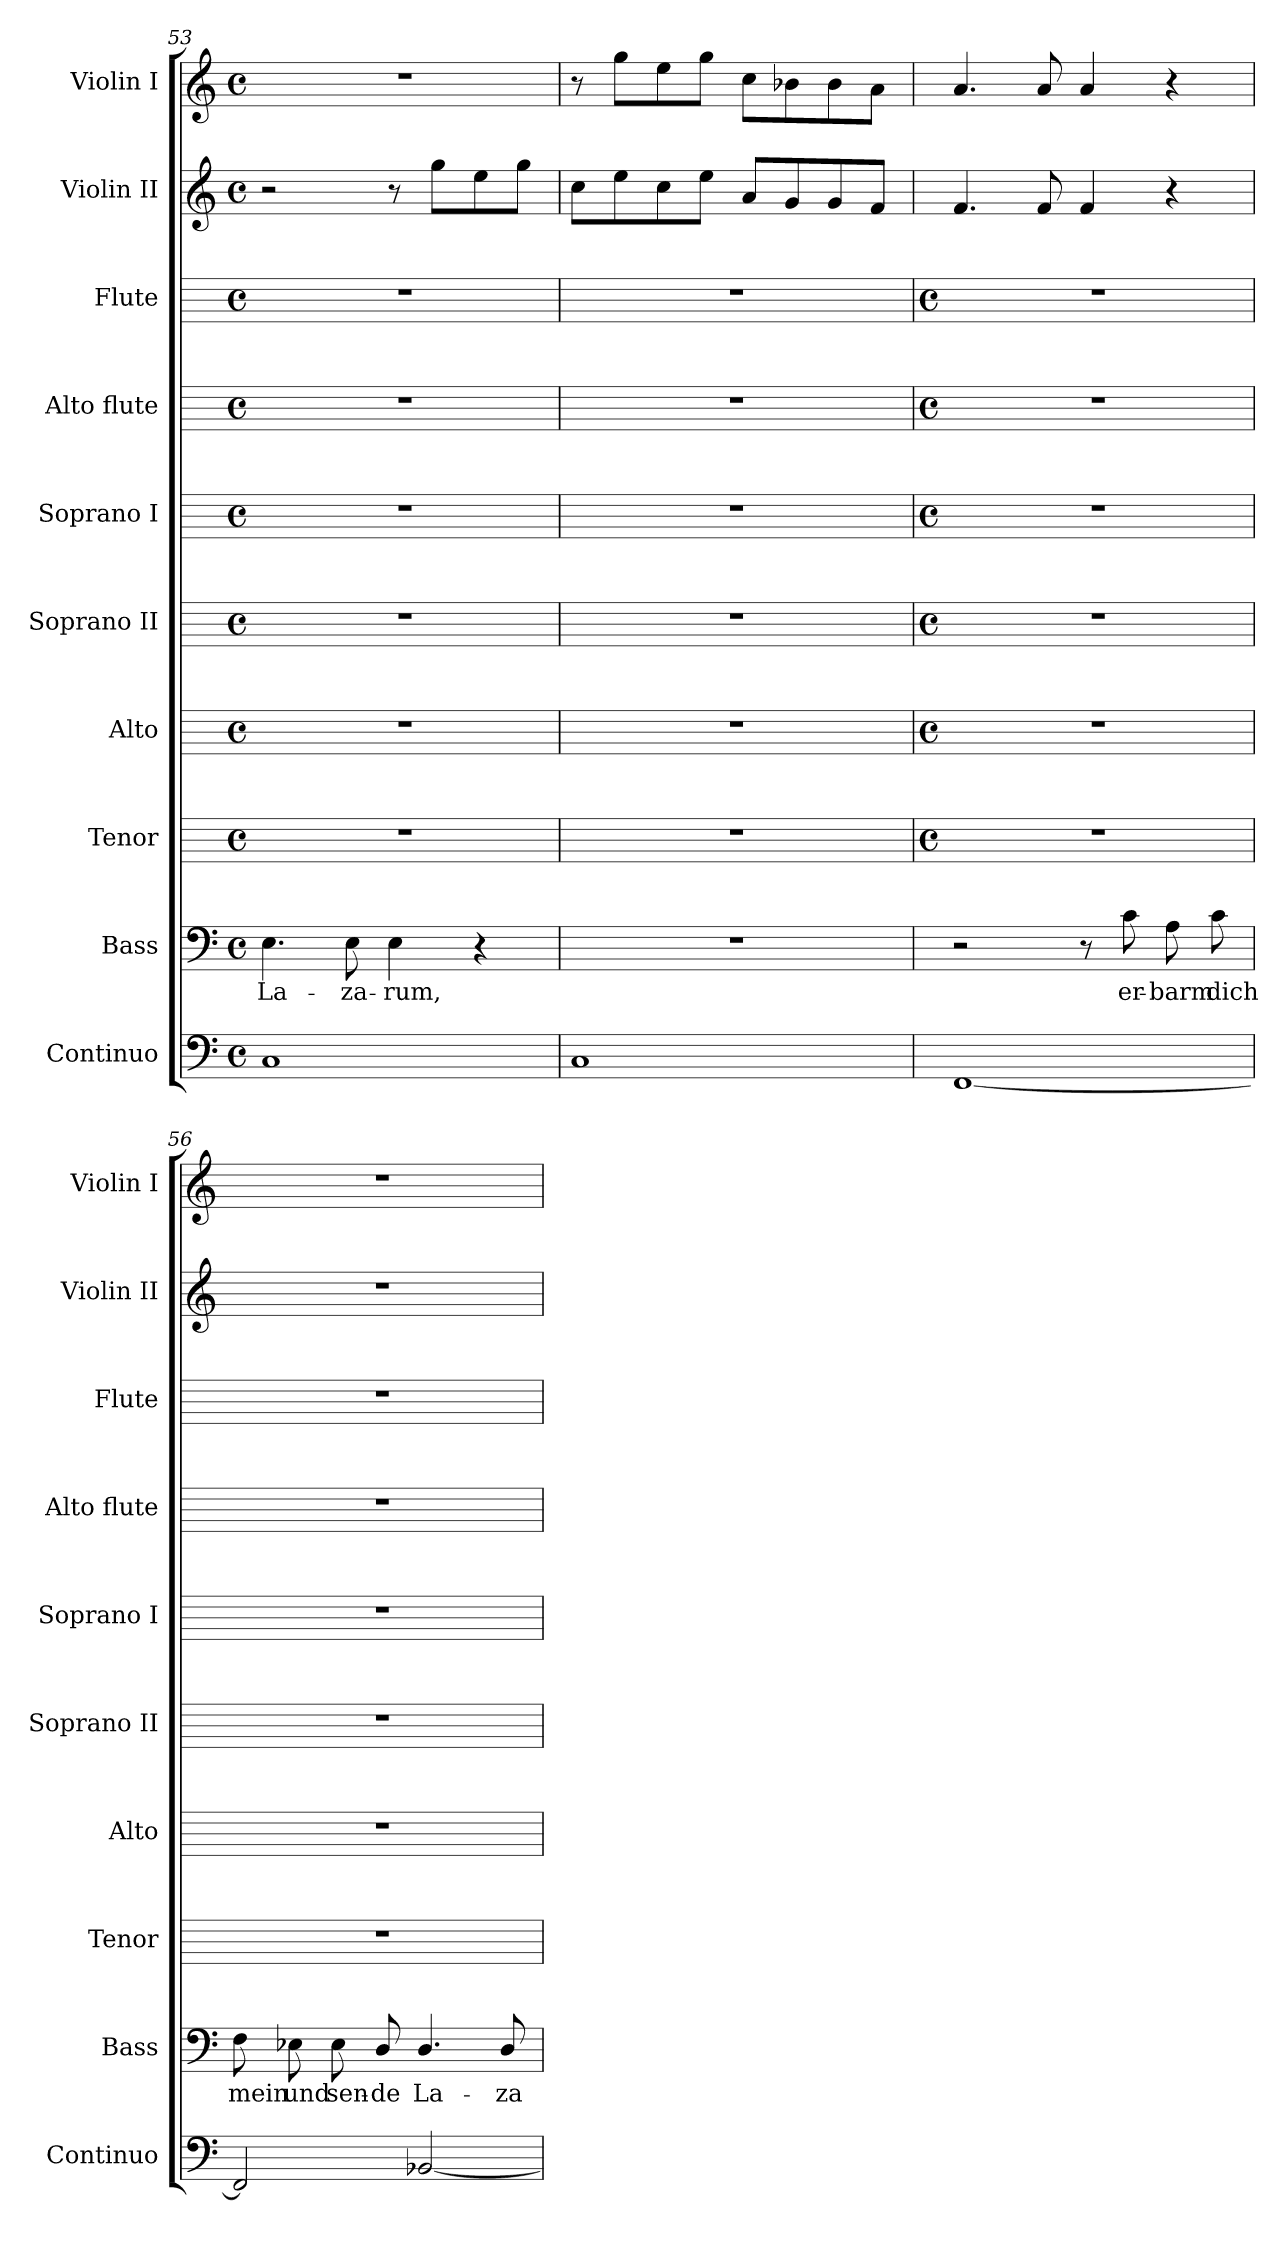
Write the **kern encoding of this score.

**kern	**kern	**text	**kern	**kern	**kern	**kern	**kern	**kern	**kern	**kern
*part10	*part9	*part9	*part8	*part7	*part6	*part5	*part4	*part3	*part2	*part1
*staff10	*staff9	*staff9	*staff8	*staff7	*staff6	*staff5	*staff4	*staff3	*staff2	*staff1
*I"Continuo	*I"Bass	*	*I"Tenor	*I"Alto	*I"Soprano II	*I"Soprano I	*I"Alto flute	*I"Flute	*I"Violin II	*I"Violin I
*I'Continuo	*I'Bass	*	*I'Tenor	*I'Alto	*I'Soprano II	*I'Soprano I	*I'Alto flute	*I'Flute	*I'Violin II	*I'Violin I
*clefF4	*clefF4	*	*	*	*	*	*	*	*clefG2	*clefG2
*k[]	*k[]	*	*	*	*	*	*	*	*k[]	*k[]
*C:	*C:	*	*	*	*	*	*	*	*C:	*C:
*M4/4	*M4/4	*	*M4/4	*M4/4	*M4/4	*M4/4	*M4/4	*M4/4	*M4/4	*M4/4
*met(c)	*met(c)	*	*met(c)	*met(c)	*met(c)	*met(c)	*met(c)	*met(c)	*met(c)	*met(c)
=53	=53	=53	=53	=53	=53	=53	=53	=53	=53	=53
!	!	!LO:LY:b	!	!	!	!	!	!	!	!
1C	4.E	La-	1r	1r	1r	1r	1r	1r	2r	1r
!	!	!LO:LY:b	!	!	!	!	!	!	!	!
.	8E	-za-	.	.	.	.	.	.	.	.
!	!	!LO:LY:b	!	!	!	!	!	!	!	!
.	4E	-rum,	.	.	.	.	.	.	8r	.
.	.	.	.	.	.	.	.	.	8ggL	.
.	4r	.	.	.	.	.	.	.	8ee	.
.	.	.	.	.	.	.	.	.	8ggJ	.
=54	=54	=54	=54	=54	=54	=54	=54	=54	=54	=54
1C	1r	.	1r	1r	1r	1r	1r	1r	8ccL	8r
.	.	.	.	.	.	.	.	.	8ee	8ggL
.	.	.	.	.	.	.	.	.	8cc	8ee
.	.	.	.	.	.	.	.	.	8eeJ	8ggJ
.	.	.	.	.	.	.	.	.	8aL	8ccL
.	.	.	.	.	.	.	.	.	8g	8b-X
.	.	.	.	.	.	.	.	.	8g	8b-
.	.	.	.	.	.	.	.	.	8fJ	8aJ
!!LO:LB:g=z
=55	=55	=55	=55	=55	=55	=55	=55	=55	=55	=55
*	*	*	*M4/4	*M4/4	*M4/4	*M4/4	*M4/4	*M4/4	*	*
*	*	*	*met(c)	*met(c)	*met(c)	*met(c)	*met(c)	*met(c)	*	*
[1FF	2r	.	1r	1r	1r	1r	1r	1r	4.f	4.a
.	.	.	.	.	.	.	.	.	8f	8a
.	8r	.	.	.	.	.	.	.	4f	4a
!	!	!LO:LY:b	!	!	!	!	!	!	!	!
.	8c	er-	.	.	.	.	.	.	.	.
!	!	!LO:LY:b	!	!	!	!	!	!	!	!
.	8A	-barm	.	.	.	.	.	.	4r	4r
!	!	!LO:LY:b	!	!	!	!	!	!	!	!
.	8c	dich	.	.	.	.	.	.	.	.
=56	=56	=56	=56	=56	=56	=56	=56	=56	=56	=56
!	!	!LO:LY:b	!	!	!	!	!	!	!	!
2FF]	8F	mein	1r	1r	1r	1r	1r	1r	1r	1r
!	!	!LO:LY:b	!	!	!	!	!	!	!	!
.	8E-X	und	.	.	.	.	.	.	.	.
!	!	!LO:LY:b	!	!	!	!	!	!	!	!
.	8E-	sen-	.	.	.	.	.	.	.	.
!	!	!LO:LY:b	!	!	!	!	!	!	!	!
.	8D/	-de	.	.	.	.	.	.	.	.
!	!	!LO:LY:b	!	!	!	!	!	!	!	!
[2BB-X	4.D/	La-	.	.	.	.	.	.	.	.
!	!	!LO:LY:b	!	!	!	!	!	!	!	!
.	8D/	-za-	.	.	.	.	.	.	.	.
=	=	=	=	=	=	=	=	=	=	=
*-	*-	*-	*-	*-	*-	*-	*-	*-	*-	*-
